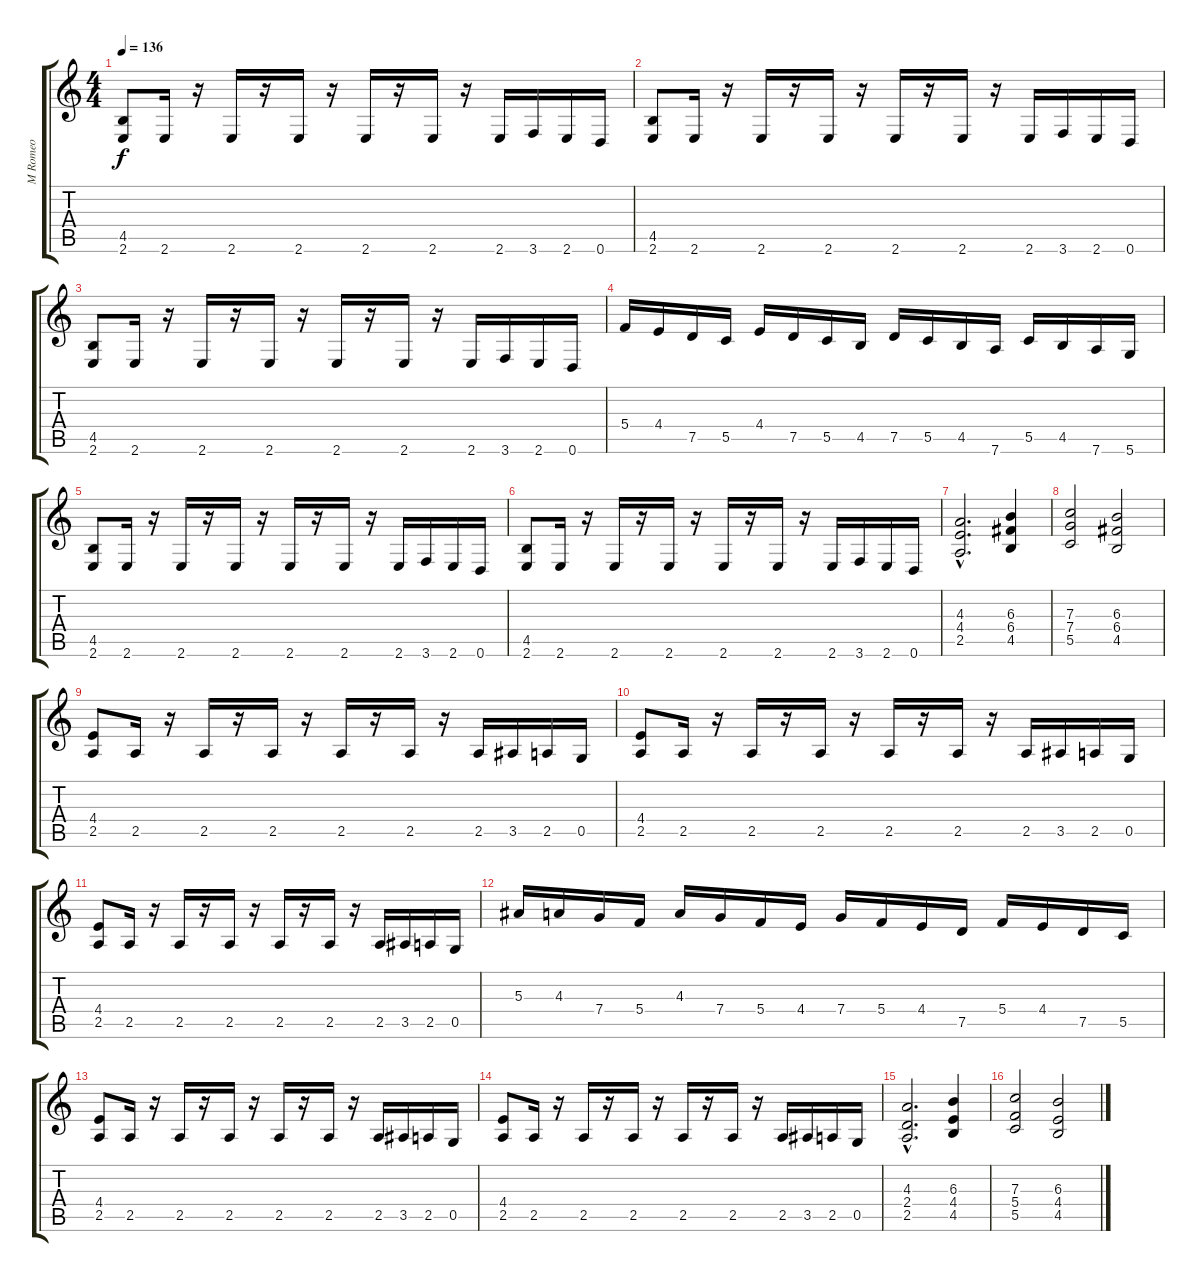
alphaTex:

\track ("M Romeo" "M Romeo") {instrument overdrivenguitar}
\staff {score tabs}
\tuning (D4 A3 F3 C3 G2 D2) {hide}
\ts (4 4)
\tempo 136
\clef g2
\ks c
(4.5 2.6).8{dy f} 2.6.16 r.16 2.6.16 r.16 2.6.16 r.16 2.6.16 r.16 2.6.16 r.16 2.6.16 3.6.16 2.6.16 0.6.16 |
(4.5 2.6).8 2.6.16 r.16 2.6.16 r.16 2.6.16 r.16 2.6.16 r.16 2.6.16 r.16 2.6.16 3.6.16 2.6.16 0.6.16 |
(4.5 2.6).8 2.6.16 r.16 2.6.16 r.16 2.6.16 r.16 2.6.16 r.16 2.6.16 r.16 2.6.16 3.6.16 2.6.16 0.6.16 |
5.4.16 4.4.16 7.5.16 5.5.16 4.4.16 7.5.16 5.5.16 4.5.16 7.5.16 5.5.16 4.5.16 7.6.16 5.5.16 4.5.16 7.6.16 5.6.16 |
(4.5 2.6).8 2.6.16 r.16 2.6.16 r.16 2.6.16 r.16 2.6.16 r.16 2.6.16 r.16 2.6.16 3.6.16 2.6.16 0.6.16 |
(4.5 2.6).8 2.6.16 r.16 2.6.16 r.16 2.6.16 r.16 2.6.16 r.16 2.6.16 r.16 2.6.16 3.6.16 2.6.16 0.6.16 |
(4.3{hac} 4.4{hac} 2.5{hac}).2{d} (6.3 6.4 4.5).4 |
(7.3 7.4 5.5).2 (6.3 6.4 4.5).2 |
(4.4 2.5).8 2.5.16 r.16 2.5.16 r.16 2.5.16 r.16 2.5.16 r.16 2.5.16 r.16 2.5.16 3.5.16 2.5.16 0.5.16 |
(4.4 2.5).8 2.5.16 r.16 2.5.16 r.16 2.5.16 r.16 2.5.16 r.16 2.5.16 r.16 2.5.16 3.5.16 2.5.16 0.5.16 |
(4.4 2.5).8 2.5.16 r.16 2.5.16 r.16 2.5.16 r.16 2.5.16 r.16 2.5.16 r.16 2.5.16 3.5.16 2.5.16 0.5.16 |
5.3.16 4.3.16 7.4.16 5.4.16 4.3.16 7.4.16 5.4.16 4.4.16 7.4.16 5.4.16 4.4.16 7.5.16 5.4.16 4.4.16 7.5.16 5.5.16 |
(4.4 2.5).8 2.5.16 r.16 2.5.16 r.16 2.5.16 r.16 2.5.16 r.16 2.5.16 r.16 2.5.16 3.5.16 2.5.16 0.5.16 |
(4.4 2.5).8 2.5.16 r.16 2.5.16 r.16 2.5.16 r.16 2.5.16 r.16 2.5.16 r.16 2.5.16 3.5.16 2.5.16 0.5.16 |
(4.3{hac} 2.4{hac} 2.5{hac}).2{d} (6.3 4.4 4.5).4 |
(7.3 5.4 5.5).2 (6.3 4.4 4.5).2
